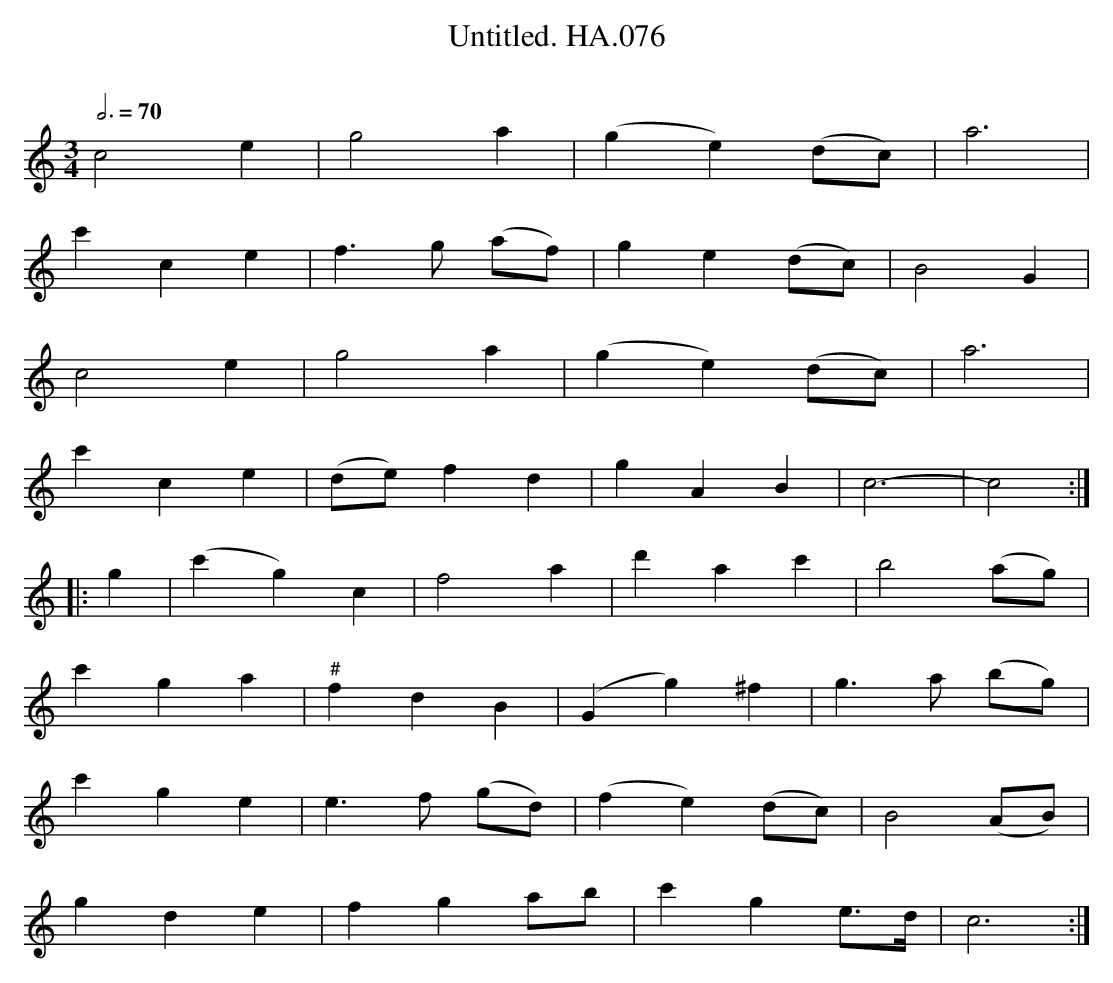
X:1
T:Untitled. HA.076
M:3/4
L:1/4
Q:3/4=70
O:
K:C
c2e|g2a|(ge)(d/c/)|a3|
c'ce|f>g (a/f/)|ge(d/c/)|B2G|
c2e|g2a|(ge)(d/c/)|a3|
c'ce|(d/e/)fd|gAB|c3-|c2:|
|:g|(c'g)c|f2a|d'ac'|b2(a/g/)|
c'ga|"^#"fdB|(Gg)^f|g>a (b/g/)|
c'ge|e>f (g/d/)|(fe)(d/c/)|B2(A/B/)|
gde|fga/b/|c'ge3/4d/4|c3:|
